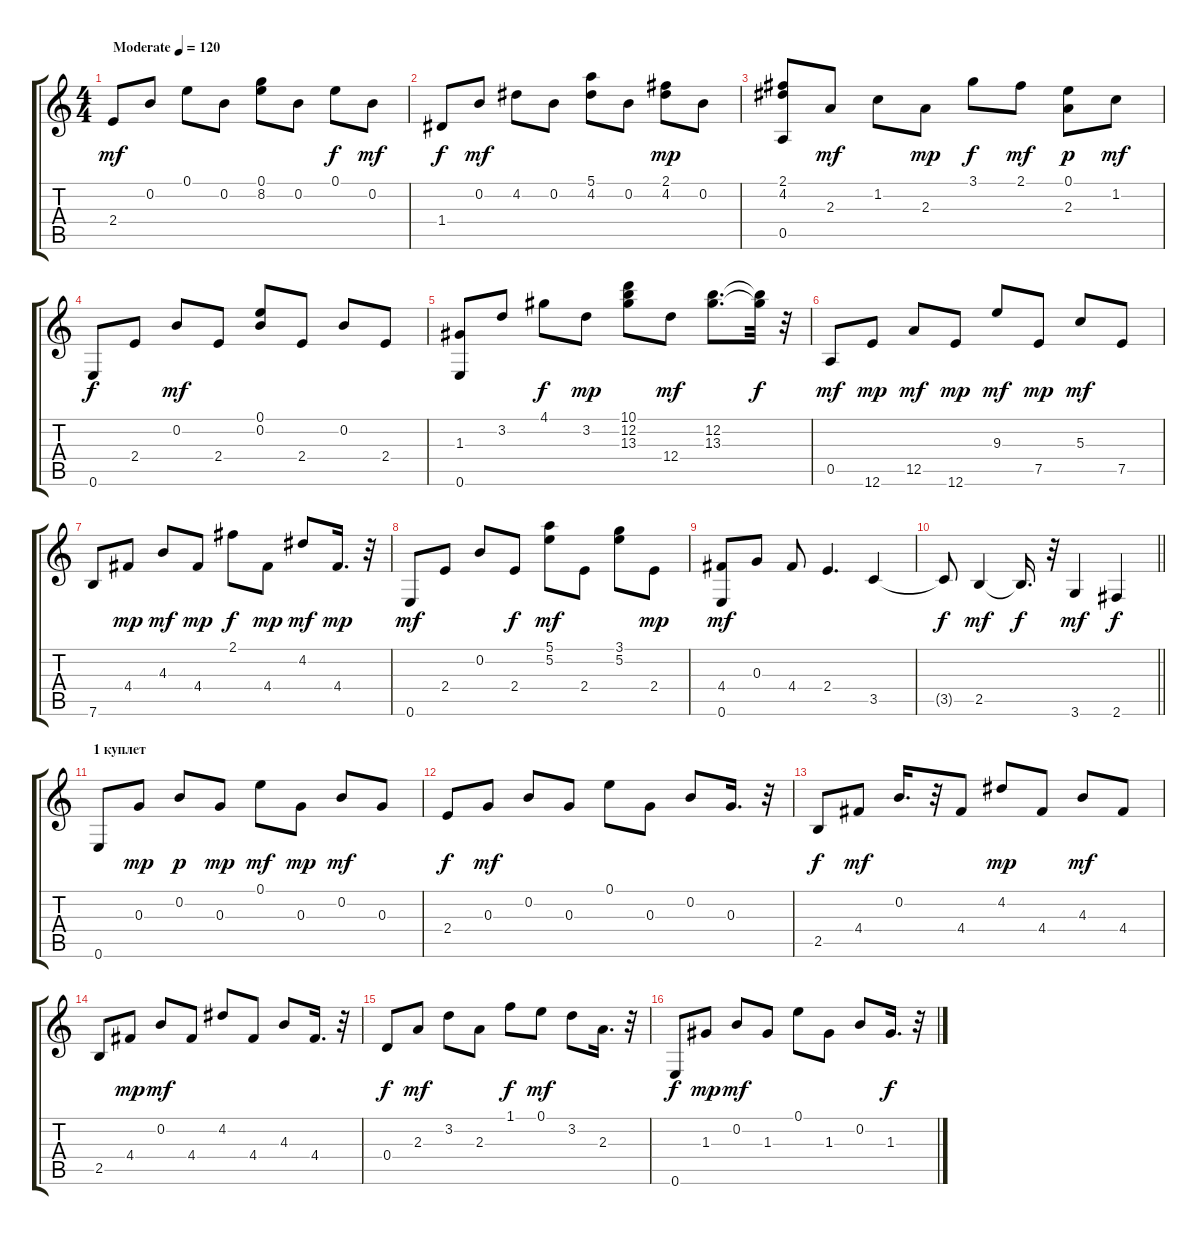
\track "" {instrument acousticguitarsteel}
\staff {score tabs}
\tuning (E4 B3 G3 D3 A2 E2) {hide}
\ts (4 4)
\tempo (120 "Moderate")
\clef g2
\ks c
2.4.8{dy mf instrument acousticguitarsteel} 0.2.8 0.1.8 0.2.8 (0.1 8.2).8 0.2.8 0.1.8{dy f} 0.2.8{dy mf} |
1.4.8{dy f} 0.2.8{dy mf} 4.2.8 0.2.8 (5.1 4.2).8 0.2.8 (2.1 4.2).8{dy mp} 0.2.8 |
(2.1 4.2 0.5).8 2.3.8{dy mf} 1.2.8 2.3.8{dy mp} 3.1.8{dy f} 2.1.8{dy mf} (0.1 2.3).8{dy p} 1.2.8{dy mf} |
0.6.8{dy f} 2.4.8 0.2.8{dy mf} 2.4.8 (0.1 0.2).8 2.4.8 0.2.8 2.4.8 |
(1.3 0.6).8 3.2.8 4.1.8{dy f} 3.2.8{dy mp} (10.1 12.2 13.3).8 12.4.8{dy mf} (12.2 13.3).8{d} (12.2{t} 13.3{t}).32{dy f} r.32 |
0.5.8{dy mf} 12.6.8{dy mp} 12.5.8{dy mf} 12.6.8{dy mp} 9.3.8{dy mf} 7.5.8{dy mp} 5.3.8{dy mf} 7.5.8 |
7.6.8 4.4.8{dy mp} 4.3.8{dy mf} 4.4.8{dy mp} 2.1.8{dy f} 4.4.8{dy mp} 4.2.8{dy mf} 4.4.16{d dy mp} r.32 |
0.6.8{dy mf} 2.4.8 0.2.8 2.4.8{dy f} (5.1 5.2).8{dy mf} 2.4.8 (3.1 5.2).8 2.4.8{dy mp} |
(4.4 0.6).8{dy mf} 0.3.8 4.4.8 2.4.4{d} 3.5.4 |
\barLineRight lightlight
3.5{t}.8{dy f} 2.5.4{dy mf} 2.5{t}.16{d dy f} r.32 3.6.4{dy mf} 2.6.4{dy f} |
\section ("" "1 куплет")
0.6.8 0.3.8{dy mp} 0.2.8{dy p} 0.3.8{dy mp} 0.1.8{dy mf} 0.3.8{dy mp} 0.2.8{dy mf} 0.3.8 |
2.4.8{dy f} 0.3.8{dy mf} 0.2.8 0.3.8 0.1.8 0.3.8 0.2.8 0.3.16{d} r.32 |
2.5.8{dy f} 4.4.8{dy mf} 0.2.16{d} r.32 4.4.8 4.2.8{dy mp} 4.4.8 4.3.8{dy mf} 4.4.8 |
2.5.8 4.4.8{dy mp} 0.2.8{dy mf} 4.4.8 4.2.8 4.4.8 4.3.8 4.4.16{d} r.32 |
0.4.8{dy f} 2.3.8{dy mf} 3.2.8 2.3.8 1.1.8{dy f} 0.1.8{dy mf} 3.2.8 2.3.16{d} r.32 |
0.6.8{dy f} 1.3.8{dy mp} 0.2.8{dy mf} 1.3.8 0.1.8 1.3.8 0.2.8 1.3.16{d dy f} r.32
